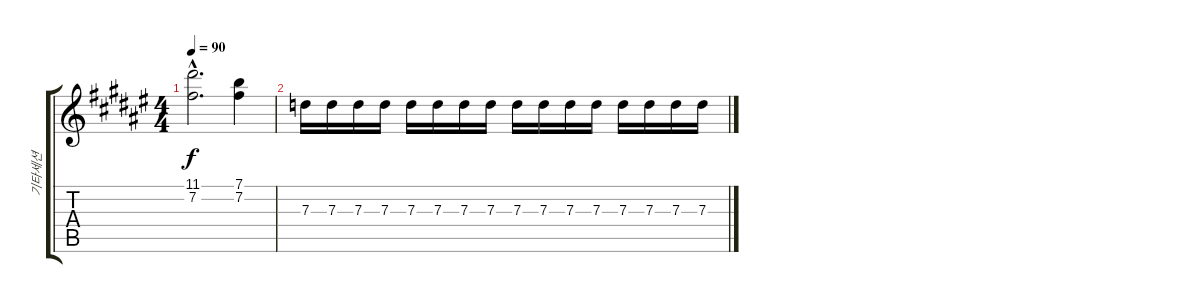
\track ("기타세션" "기타세션") {instrument overdrivenguitar}
\staff {score tabs}
\tuning (E4 B3 G3 D3 A2 E2) {hide}
\ts (4 4)
\tempo 90
\clef g2
\ks f#
(11.1{hac} 7.2{hac}).2{d dy f} (7.1 7.2).4 |
7.3.16 7.3.16 7.3.16 7.3.16 7.3.16 7.3.16 7.3.16 7.3.16 7.3.16 7.3.16 7.3.16 7.3.16 7.3.16 7.3.16 7.3.16 7.3.16
